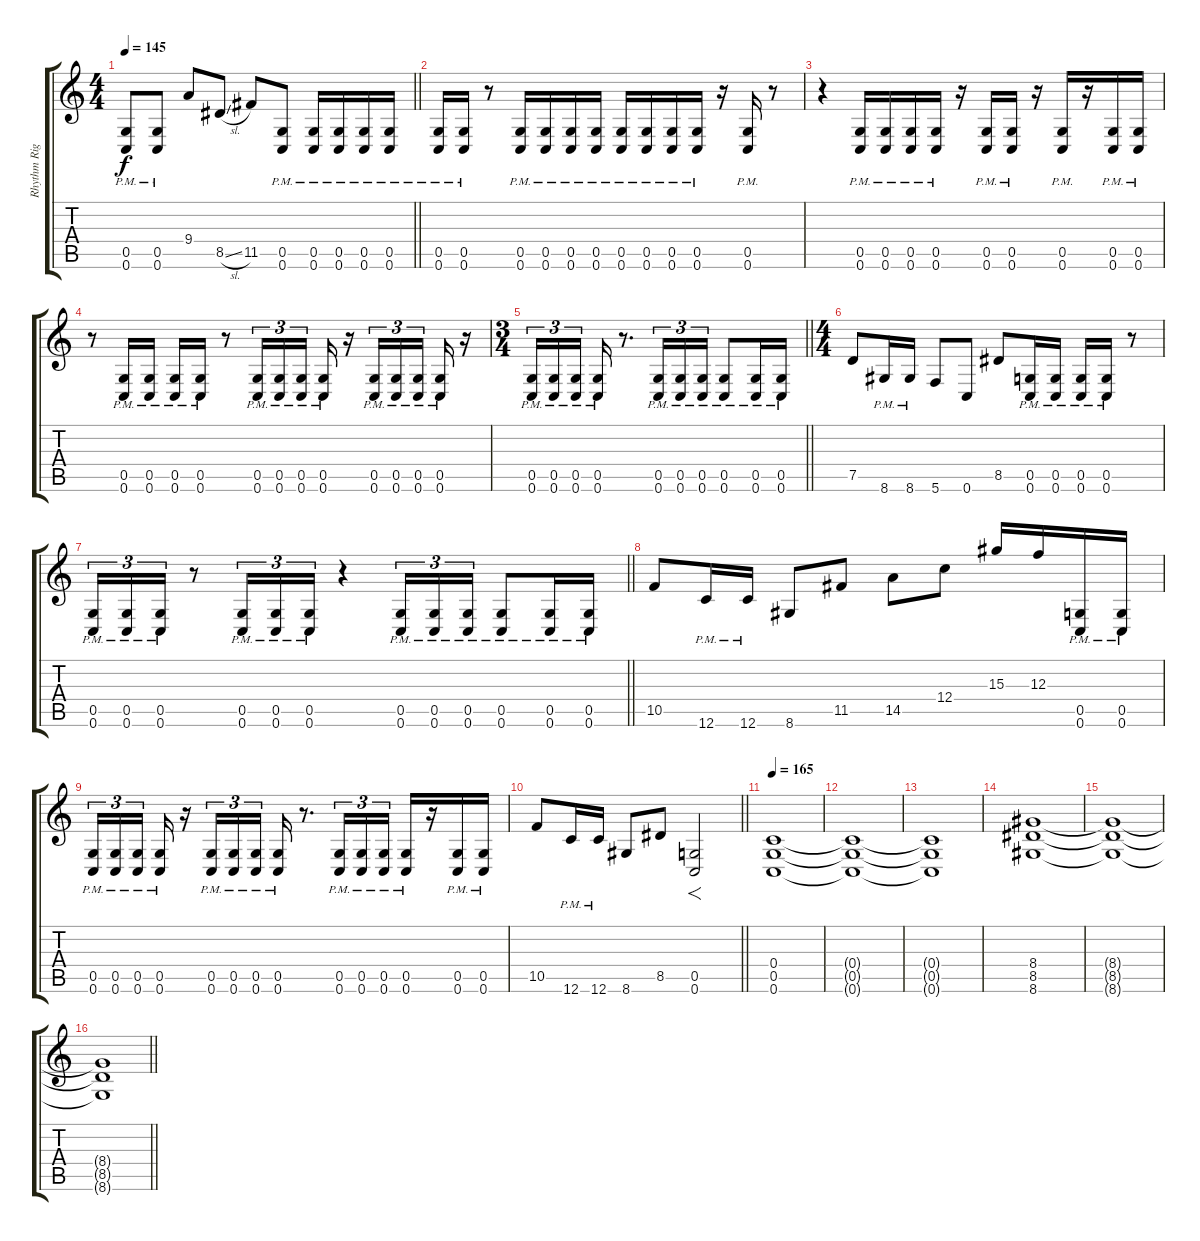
\track ("Rhythm Right" "Rhythm Rig") {instrument distortionguitar}
\staff {score tabs}
\tuning (D4 A3 F3 C3 G2 C2) {hide}
\ts (4 4)
\tempo 145
\clef g2
\barLineRight lightlight
\ks c
(0.5{pm} 0.6{pm}).8{dy f} (0.5{pm} 0.6{pm}).8 9.4.8 8.5{sl}.8 11.5.8 (0.5{pm} 0.6{pm}).8 (0.5{pm} 0.6{pm}).16 (0.5{pm} 0.6{pm}).16 (0.5{pm} 0.6{pm}).16 (0.5{pm} 0.6{pm}).16 |
\section ("" "")
(0.5{pm} 0.6{pm}).16 (0.5{pm} 0.6{pm}).16 r.8 (0.5{pm} 0.6{pm}).16 (0.5{pm} 0.6{pm}).16 (0.5{pm} 0.6{pm}).16 (0.5{pm} 0.6{pm}).16 (0.5{pm} 0.6{pm}).16 (0.5{pm} 0.6{pm}).16 (0.5{pm} 0.6{pm}).16 (0.5{pm} 0.6{pm}).16 r.16 (0.5{pm} 0.6{pm}).16 r.8 |
r.4 (0.5{pm} 0.6{pm}).16 (0.5{pm} 0.6{pm}).16 (0.5{pm} 0.6{pm}).16 (0.5{pm} 0.6{pm}).16 r.16 (0.5{pm} 0.6{pm}).16 (0.5{pm} 0.6{pm}).16 r.16 (0.5{pm} 0.6{pm}).16 r.16 (0.5{pm} 0.6{pm}).16 (0.5{pm} 0.6{pm}).16 |
r.8 (0.5{pm} 0.6{pm}).16 (0.5{pm} 0.6{pm}).16 (0.5{pm} 0.6{pm}).16 (0.5{pm} 0.6{pm}).16 r.8 (0.5{pm} 0.6{pm}).16{tu (3 2)} (0.5{pm} 0.6{pm}).16{tu (3 2)} (0.5{pm} 0.6{pm}).16{tu (3 2) beam splitsecondary} (0.5{pm} 0.6{pm}).16 r.16 (0.5{pm} 0.6{pm}).16{tu (3 2)} (0.5{pm} 0.6{pm}).16{tu (3 2)} (0.5{pm} 0.6{pm}).16{tu (3 2) beam splitsecondary} (0.5{pm} 0.6{pm}).16 r.16 |
\ts (3 4)
\barLineRight lightlight
(0.5{pm} 0.6{pm}).16{tu (3 2)} (0.5{pm} 0.6{pm}).16{tu (3 2)} (0.5{pm} 0.6{pm}).16{tu (3 2) beam splitsecondary} (0.5{pm} 0.6{pm}).16 r.8{d} (0.5{pm} 0.6{pm}).16{tu (3 2)} (0.5{pm} 0.6{pm}).16{tu (3 2)} (0.5{pm} 0.6{pm}).16{tu (3 2)} (0.5{pm} 0.6{pm}).8 (0.5{pm} 0.6{pm}).16 (0.5{pm} 0.6{pm}).16 |
\ts (4 4)
\section ("" "")
7.5.8 8.6{pm}.16 8.6{pm}.16 5.6.8 0.6.8 8.5.8 (0.5{pm} 0.6{pm}).16 (0.5{pm} 0.6{pm}).16 (0.5{pm} 0.6{pm}).16 (0.5{pm} 0.6{pm}).16 r.8 |
\barLineRight lightlight
(0.5{pm} 0.6{pm}).16{tu (3 2)} (0.5{pm} 0.6{pm}).16{tu (3 2)} (0.5{pm} 0.6{pm}).16{tu (3 2)} r.8 (0.5{pm} 0.6{pm}).16{tu (3 2)} (0.5{pm} 0.6{pm}).16{tu (3 2)} (0.5{pm} 0.6{pm}).16{tu (3 2)} r.4 (0.5{pm} 0.6{pm}).16{tu (3 2)} (0.5{pm} 0.6{pm}).16{tu (3 2)} (0.5{pm} 0.6{pm}).16{tu (3 2)} (0.5{pm} 0.6{pm}).8 (0.5{pm} 0.6{pm}).16 (0.5{pm} 0.6{pm}).16 |
10.5.8 12.6{pm}.16 12.6{pm}.16 8.6.8 11.5.8 14.5.8 12.4.8 15.3.16 12.3.16 (0.5{pm} 0.6{pm}).16 (0.5{pm} 0.6{pm}).16 |
(0.5{pm} 0.6{pm}).16{tu (3 2)} (0.5{pm} 0.6{pm}).16{tu (3 2)} (0.5{pm} 0.6{pm}).16{tu (3 2) beam splitsecondary} (0.5{pm} 0.6{pm}).16 r.16 (0.5{pm} 0.6{pm}).16{tu (3 2)} (0.5{pm} 0.6{pm}).16{tu (3 2)} (0.5{pm} 0.6{pm}).16{tu (3 2) beam splitsecondary} (0.5{pm} 0.6{pm}).16 r.8{d} (0.5{pm} 0.6{pm}).16{tu (3 2)} (0.5{pm} 0.6{pm}).16{tu (3 2)} (0.5{pm} 0.6{pm}).16{tu (3 2)} (0.5{pm} 0.6{pm}).16 r.16 (0.5{pm} 0.6{pm}).16 (0.5{pm} 0.6{pm}).16 |
\barLineRight lightlight
10.5.8 12.6{pm}.16 12.6{pm}.16 8.6.8 8.5.8 (0.5 0.6).2{f} |
\section ("" "")
\tempo 165
(0.4 0.5 0.6).1 |
(0.4{t} 0.5{t} 0.6{t}).1 |
(0.4{t} 0.5{t} 0.6{t}).1 |
(8.4 8.5 8.6).1 |
(8.4{t} 8.5{t} 8.6{t}).1 |
\barLineRight lightlight
(8.4{t} 8.5{t} 8.6{t}).1
